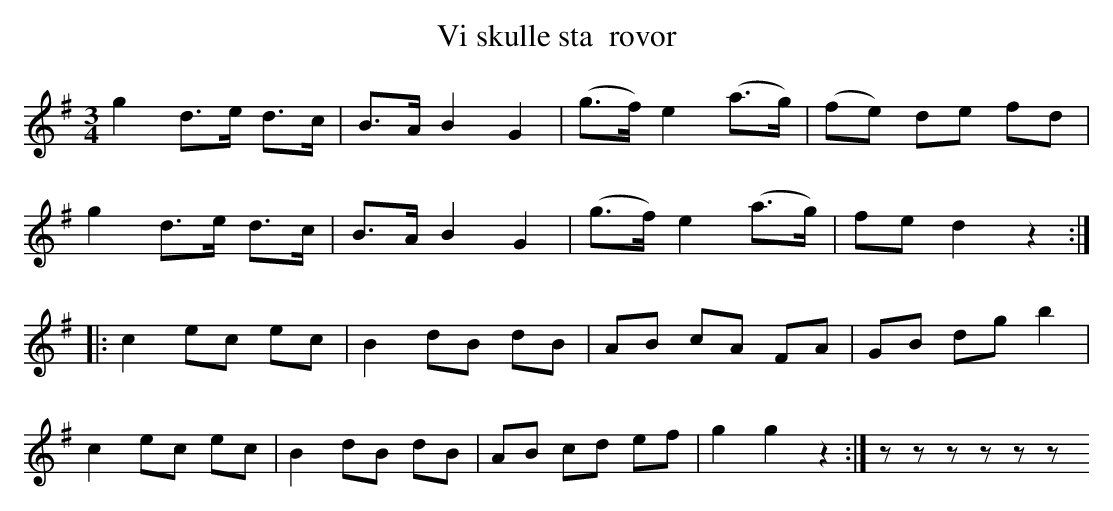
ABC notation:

X:1
T:Vi skulle sta  rovor
M:3/4
L:1/8
K:G
g2 d>e d>c | B>A B2 G2 | (g>f) e2 (a>g) | (fe) de fd |
g2 d>e d>c | B>A B2 G2 | (g>f) e2 (a>g) | fe d2 z2 ::
c2 ec ec | B2 dB dB | AB cA FA | GB dg b2 |
c2 ec ec | B2 dB dB | AB cd ef | g2 g2 z2 :| zzzzzz
